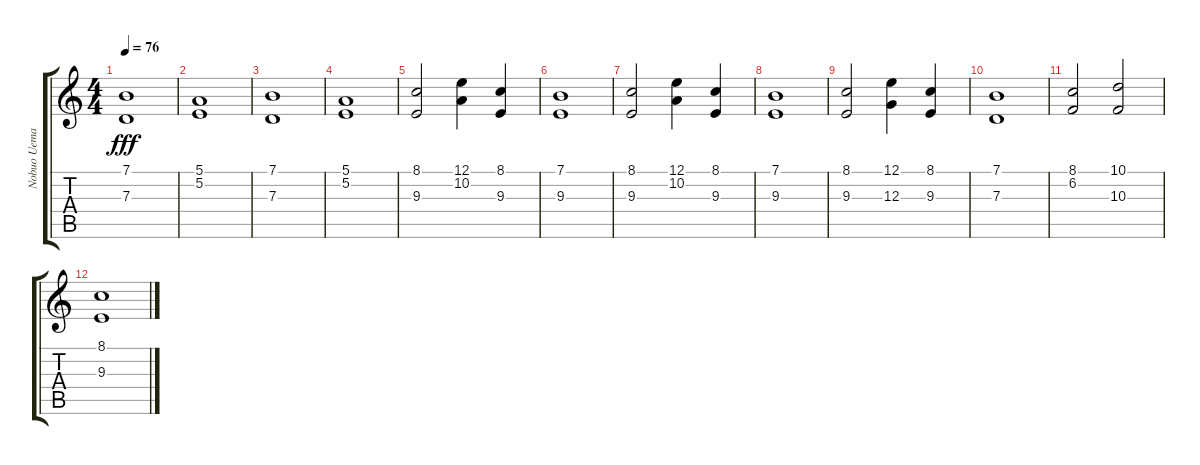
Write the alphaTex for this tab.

\track ("Nobuo Uematsu" "Nobuo Uema") {instrument stringensemble2}
\staff {score tabs}
\tuning (E4 B3 G3 D3 A2 E2) {hide}
\ts (4 4)
\tempo 76
\clef g2
\ks c
(7.1 7.3).1{dy fff} |
(5.1 5.2).1 |
(7.1 7.3).1 |
(5.1 5.2).1 |
(8.1 9.3).2 (12.1 10.2).4 (8.1 9.3).4 |
(7.1 9.3).1 |
(8.1 9.3).2 (12.1 10.2).4 (8.1 9.3).4 |
(7.1 9.3).1 |
(8.1 9.3).2 (12.1 12.3).4 (8.1 9.3).4 |
(7.1 7.3).1 |
(8.1 6.2).2 (10.1 10.3).2 |
(8.1 9.3).1
